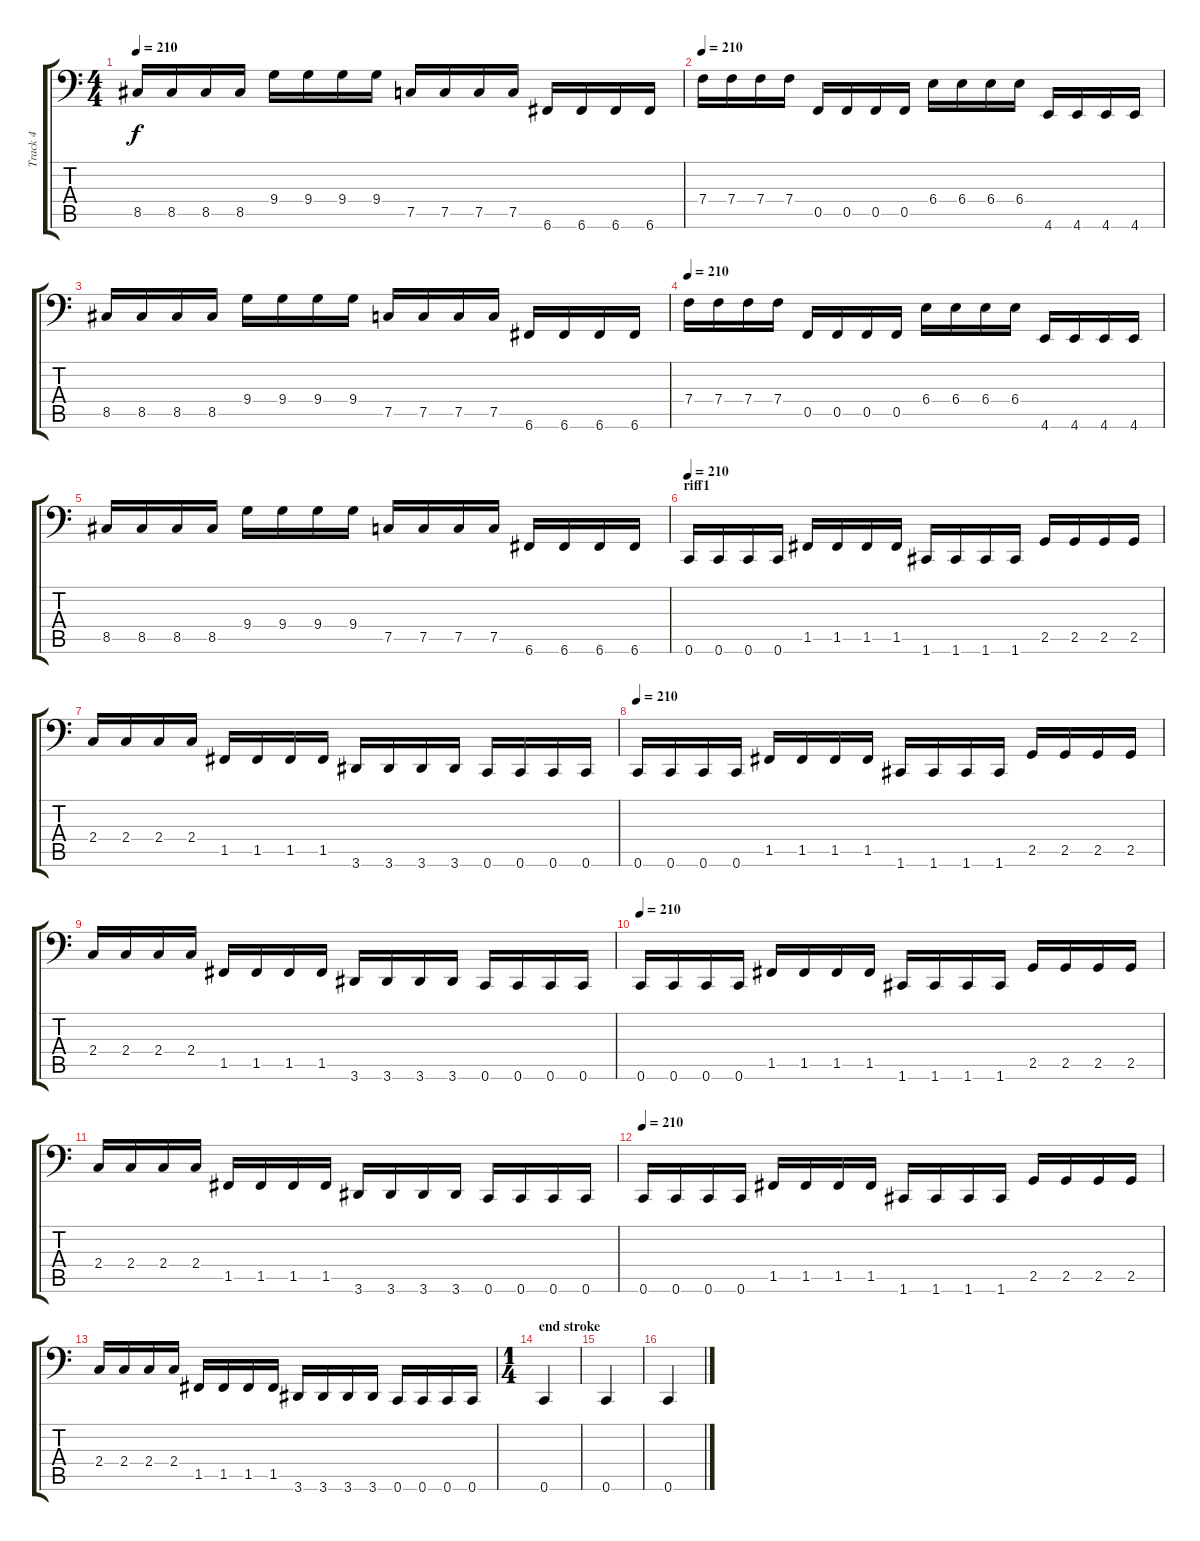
\track ("Track 4" "Track 4") {instrument electricbassfinger}
\staff {score tabs}
\tuning (C3 G2 Eb2 Bb1 F1 C1) {hide}
\ts (4 4)
\tempo 210
\clef f4
\ks c
8.5.16{dy f} 8.5.16 8.5.16 8.5.16 9.4.16 9.4.16 9.4.16 9.4.16 7.5.16 7.5.16 7.5.16 7.5.16 6.6.16 6.6.16 6.6.16 6.6.16 |
\tempo 210
7.4.16 7.4.16 7.4.16 7.4.16 0.5.16 0.5.16 0.5.16 0.5.16 6.4.16 6.4.16 6.4.16 6.4.16 4.6.16 4.6.16 4.6.16 4.6.16 |
8.5.16 8.5.16 8.5.16 8.5.16 9.4.16 9.4.16 9.4.16 9.4.16 7.5.16 7.5.16 7.5.16 7.5.16 6.6.16 6.6.16 6.6.16 6.6.16 |
\tempo 210
7.4.16 7.4.16 7.4.16 7.4.16 0.5.16 0.5.16 0.5.16 0.5.16 6.4.16 6.4.16 6.4.16 6.4.16 4.6.16 4.6.16 4.6.16 4.6.16 |
8.5.16 8.5.16 8.5.16 8.5.16 9.4.16 9.4.16 9.4.16 9.4.16 7.5.16 7.5.16 7.5.16 7.5.16 6.6.16 6.6.16 6.6.16 6.6.16 |
\section ("" "riff1")
\tempo 210
0.6.16 0.6.16 0.6.16 0.6.16 1.5.16 1.5.16 1.5.16 1.5.16 1.6.16 1.6.16 1.6.16 1.6.16 2.5.16 2.5.16 2.5.16 2.5.16 |
2.4.16 2.4.16 2.4.16 2.4.16 1.5.16 1.5.16 1.5.16 1.5.16 3.6.16 3.6.16 3.6.16 3.6.16 0.6.16 0.6.16 0.6.16 0.6.16 |
\tempo 210
0.6.16 0.6.16 0.6.16 0.6.16 1.5.16 1.5.16 1.5.16 1.5.16 1.6.16 1.6.16 1.6.16 1.6.16 2.5.16 2.5.16 2.5.16 2.5.16 |
2.4.16 2.4.16 2.4.16 2.4.16 1.5.16 1.5.16 1.5.16 1.5.16 3.6.16 3.6.16 3.6.16 3.6.16 0.6.16 0.6.16 0.6.16 0.6.16 |
\tempo 210
0.6.16 0.6.16 0.6.16 0.6.16 1.5.16 1.5.16 1.5.16 1.5.16 1.6.16 1.6.16 1.6.16 1.6.16 2.5.16 2.5.16 2.5.16 2.5.16 |
2.4.16 2.4.16 2.4.16 2.4.16 1.5.16 1.5.16 1.5.16 1.5.16 3.6.16 3.6.16 3.6.16 3.6.16 0.6.16 0.6.16 0.6.16 0.6.16 |
\tempo 210
0.6.16 0.6.16 0.6.16 0.6.16 1.5.16 1.5.16 1.5.16 1.5.16 1.6.16 1.6.16 1.6.16 1.6.16 2.5.16 2.5.16 2.5.16 2.5.16 |
2.4.16 2.4.16 2.4.16 2.4.16 1.5.16 1.5.16 1.5.16 1.5.16 3.6.16 3.6.16 3.6.16 3.6.16 0.6.16 0.6.16 0.6.16 0.6.16 |
\ts (1 4)
\section ("" "end stroke")
0.6.4 |
0.6.4 |
0.6.4
